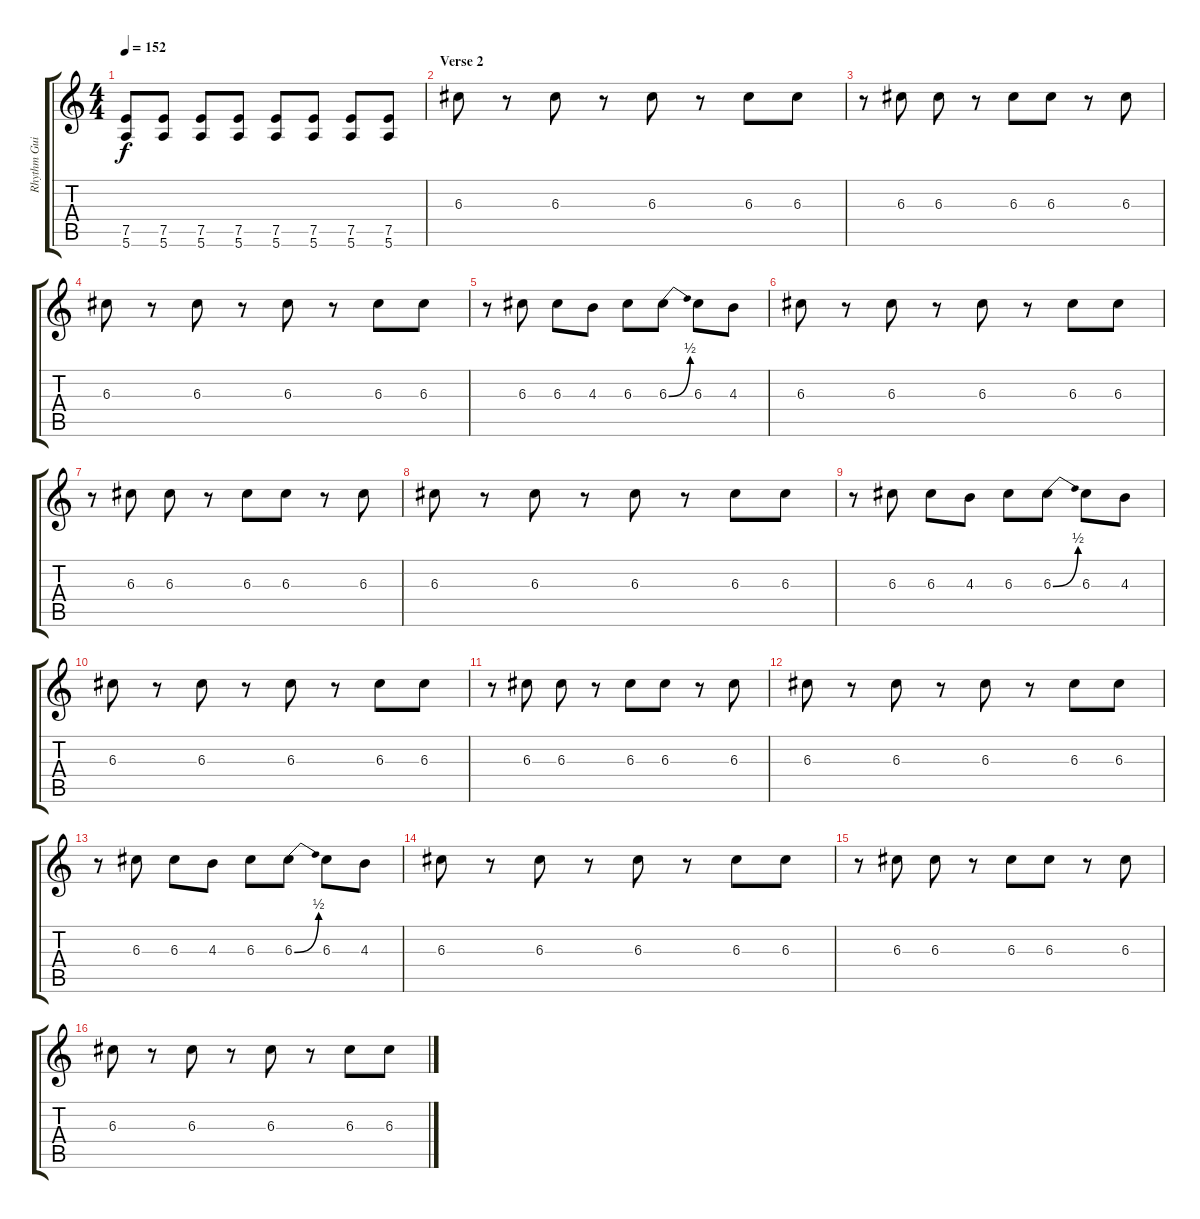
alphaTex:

\track ("Rhythm Guitar 2" "Rhythm Gui") {instrument overdrivenguitar}
\staff {score tabs}
\tuning (E4 B3 G3 D3 A2 E2) {hide}
\ts (4 4)
\tempo 152
\clef g2
\ks c
(7.5 5.6).8{dy f} (7.5 5.6).8 (7.5 5.6).8 (7.5 5.6).8 (7.5 5.6).8 (7.5 5.6).8 (7.5 5.6).8 (7.5 5.6).8 |
\section ("" "Verse 2")
6.3.8 r.8 6.3.8 r.8 6.3.8 r.8 6.3.8 6.3.8 |
r.8 6.3.8 6.3.8 r.8 6.3.8 6.3.8 r.8 6.3.8 |
6.3.8 r.8 6.3.8 r.8 6.3.8 r.8 6.3.8 6.3.8 |
r.8 6.3.8 6.3.8 4.3.8 6.3.8 6.3{be (bend 0 0 60 2)}.8 6.3.8 4.3.8 |
6.3.8 r.8 6.3.8 r.8 6.3.8 r.8 6.3.8 6.3.8 |
r.8 6.3.8 6.3.8 r.8 6.3.8 6.3.8 r.8 6.3.8 |
6.3.8 r.8 6.3.8 r.8 6.3.8 r.8 6.3.8 6.3.8 |
r.8 6.3.8 6.3.8 4.3.8 6.3.8 6.3{be (bend 0 0 60 2)}.8 6.3.8 4.3.8 |
6.3.8 r.8 6.3.8 r.8 6.3.8 r.8 6.3.8 6.3.8 |
r.8 6.3.8 6.3.8 r.8 6.3.8 6.3.8 r.8 6.3.8 |
6.3.8 r.8 6.3.8 r.8 6.3.8 r.8 6.3.8 6.3.8 |
r.8 6.3.8 6.3.8 4.3.8 6.3.8 6.3{be (bend 0 0 60 2)}.8 6.3.8 4.3.8 |
6.3.8 r.8 6.3.8 r.8 6.3.8 r.8 6.3.8 6.3.8 |
r.8 6.3.8 6.3.8 r.8 6.3.8 6.3.8 r.8 6.3.8 |
6.3.8 r.8 6.3.8 r.8 6.3.8 r.8 6.3.8 6.3.8
